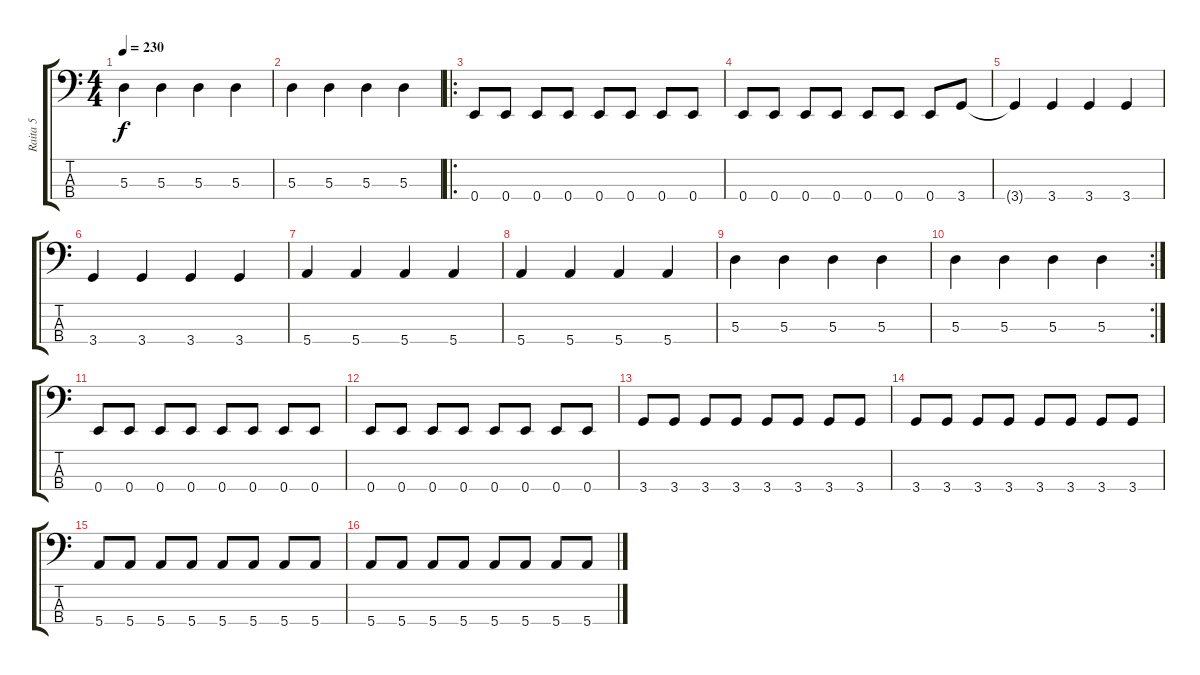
\track ("Raita 5" "Raita 5") {instrument electricbassfinger}
\staff {score tabs}
\tuning (G2 D2 A1 E1) {hide}
\ts (4 4)
\tempo 230
\clef f4
\ks c
5.3.4{dy f} 5.3.4 5.3.4 5.3.4 |
5.3.4 5.3.4 5.3.4 5.3.4 |
\ro
0.4.8 0.4.8 0.4.8 0.4.8 0.4.8 0.4.8 0.4.8 0.4.8 |
0.4.8 0.4.8 0.4.8 0.4.8 0.4.8 0.4.8 0.4.8 3.4.8 |
3.4{t}.4 3.4.4 3.4.4 3.4.4 |
3.4.4 3.4.4 3.4.4 3.4.4 |
5.4.4 5.4.4 5.4.4 5.4.4 |
5.4.4 5.4.4 5.4.4 5.4.4 |
5.3.4 5.3.4 5.3.4 5.3.4 |
\rc 2
5.3.4 5.3.4 5.3.4 5.3.4 |
0.4.8 0.4.8 0.4.8 0.4.8 0.4.8 0.4.8 0.4.8 0.4.8 |
0.4.8 0.4.8 0.4.8 0.4.8 0.4.8 0.4.8 0.4.8 0.4.8 |
3.4.8 3.4.8 3.4.8 3.4.8 3.4.8 3.4.8 3.4.8 3.4.8 |
3.4.8 3.4.8 3.4.8 3.4.8 3.4.8 3.4.8 3.4.8 3.4.8 |
5.4.8 5.4.8 5.4.8 5.4.8 5.4.8 5.4.8 5.4.8 5.4.8 |
5.4.8 5.4.8 5.4.8 5.4.8 5.4.8 5.4.8 5.4.8 5.4.8
